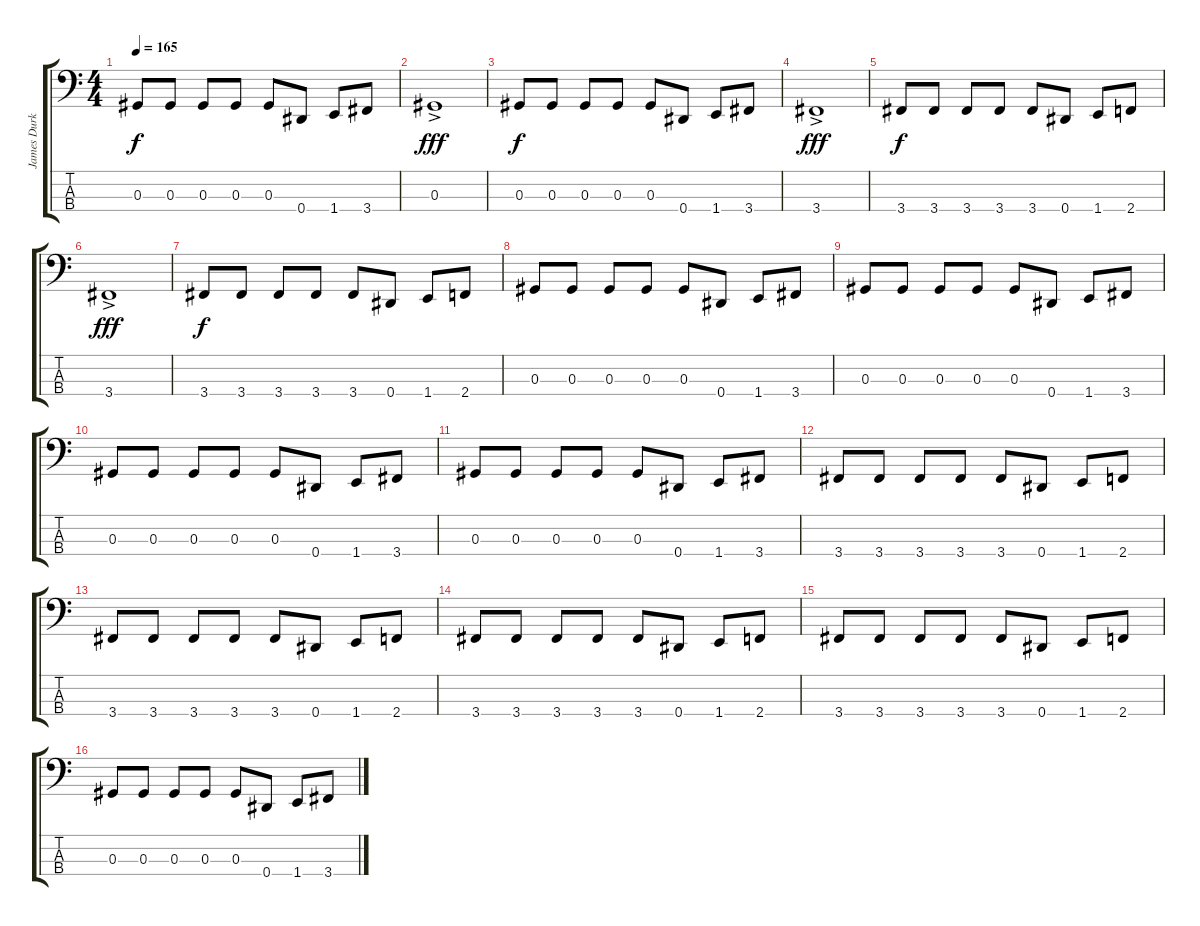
\track ("James Durkin (Bass)" "James Durk") {instrument electricbasspick}
\staff {score tabs}
\tuning (Gb2 Db2 Ab1 Eb1) {hide}
\ts (4 4)
\tempo 165
\clef f4
\ks c
0.3.8{dy f} 0.3.8 0.3.8 0.3.8 0.3.8 0.4.8 1.4.8 3.4.8 |
0.3{ac}.1{dy fff} |
0.3.8{dy f} 0.3.8 0.3.8 0.3.8 0.3.8 0.4.8 1.4.8 3.4.8 |
3.4{ac}.1{dy fff} |
3.4.8{dy f} 3.4.8 3.4.8 3.4.8 3.4.8 0.4.8 1.4.8 2.4.8 |
3.4{ac}.1{dy fff} |
3.4.8{dy f} 3.4.8 3.4.8 3.4.8 3.4.8 0.4.8 1.4.8 2.4.8 |
0.3.8 0.3.8 0.3.8 0.3.8 0.3.8 0.4.8 1.4.8 3.4.8 |
0.3.8 0.3.8 0.3.8 0.3.8 0.3.8 0.4.8 1.4.8 3.4.8 |
0.3.8 0.3.8 0.3.8 0.3.8 0.3.8 0.4.8 1.4.8 3.4.8 |
0.3.8 0.3.8 0.3.8 0.3.8 0.3.8 0.4.8 1.4.8 3.4.8 |
3.4.8 3.4.8 3.4.8 3.4.8 3.4.8 0.4.8 1.4.8 2.4.8 |
3.4.8 3.4.8 3.4.8 3.4.8 3.4.8 0.4.8 1.4.8 2.4.8 |
3.4.8 3.4.8 3.4.8 3.4.8 3.4.8 0.4.8 1.4.8 2.4.8 |
3.4.8 3.4.8 3.4.8 3.4.8 3.4.8 0.4.8 1.4.8 2.4.8 |
0.3.8 0.3.8 0.3.8 0.3.8 0.3.8 0.4.8 1.4.8 3.4.8
